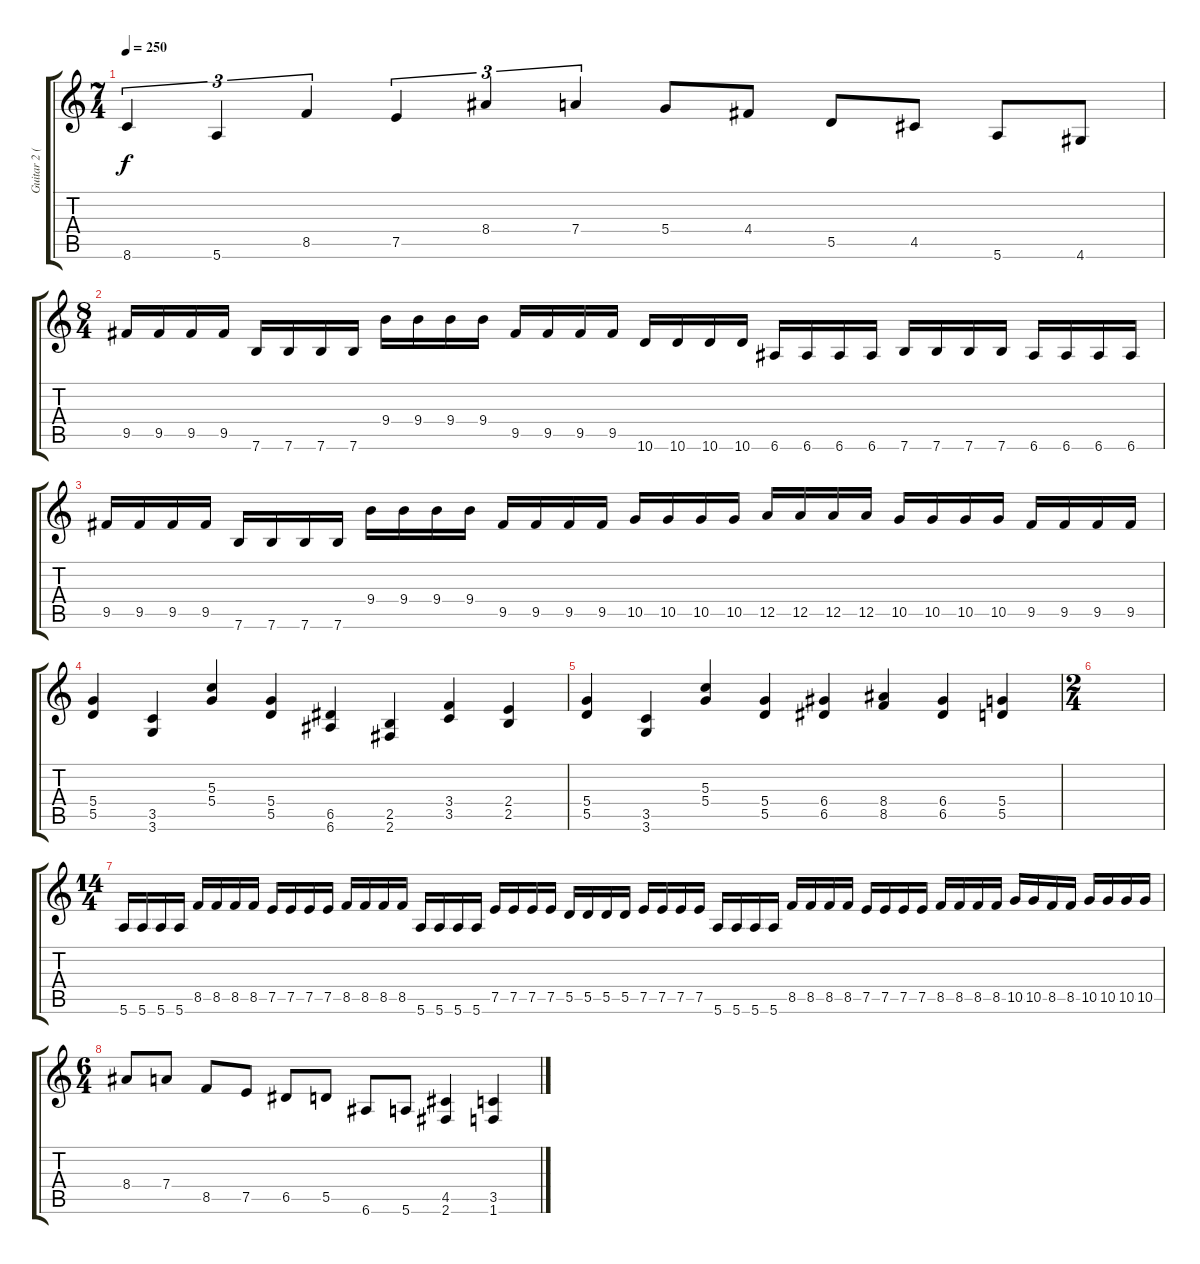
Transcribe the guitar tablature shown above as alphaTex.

\track ("Guitar 2 (Matt Sotelo)" "Guitar 2 (") {instrument distortionguitar}
\staff {score tabs}
\tuning (E4 B3 G3 D3 A2 E2) {hide}
\ts (7 4)
\tempo 250
\clef g2
\ks c
8.6.4{tu (3 2) dy f} 5.6.4{tu (3 2)} 8.5.4{tu (3 2)} 7.5.4{tu (3 2)} 8.4.4{tu (3 2)} 7.4.4{tu (3 2)} 5.4.8 4.4.8 5.5.8 4.5.8 5.6.8 4.6.8 |
\ts (8 4)
9.5.16 9.5.16 9.5.16 9.5.16 7.6.16 7.6.16 7.6.16 7.6.16 9.4.16 9.4.16 9.4.16 9.4.16 9.5.16 9.5.16 9.5.16 9.5.16 10.6.16 10.6.16 10.6.16 10.6.16 6.6.16 6.6.16 6.6.16 6.6.16 7.6.16 7.6.16 7.6.16 7.6.16 6.6.16 6.6.16 6.6.16 6.6.16 |
9.5.16 9.5.16 9.5.16 9.5.16 7.6.16 7.6.16 7.6.16 7.6.16 9.4.16 9.4.16 9.4.16 9.4.16 9.5.16 9.5.16 9.5.16 9.5.16 10.5.16 10.5.16 10.5.16 10.5.16 12.5.16 12.5.16 12.5.16 12.5.16 10.5.16 10.5.16 10.5.16 10.5.16 9.5.16 9.5.16 9.5.16 9.5.16 |
(5.4 5.5).4 (3.5 3.6).4 (5.3 5.4).4 (5.4 5.5).4 (6.5 6.6).4 (2.5 2.6).4 (3.4 3.5).4 (2.4 2.5).4 |
(5.4 5.5).4 (3.5 3.6).4 (5.3 5.4).4 (5.4 5.5).4 (6.4 6.5).4 (8.4 8.5).4 (6.4 6.5).4 (5.4 5.5).4 |
\ts (2 4)
|
\ts (14 4)
5.6.16 5.6.16 5.6.16 5.6.16 8.5.16 8.5.16 8.5.16 8.5.16 7.5.16 7.5.16 7.5.16 7.5.16 8.5.16 8.5.16 8.5.16 8.5.16 5.6.16 5.6.16 5.6.16 5.6.16 7.5.16 7.5.16 7.5.16 7.5.16 5.5.16 5.5.16 5.5.16 5.5.16 7.5.16 7.5.16 7.5.16 7.5.16 5.6.16 5.6.16 5.6.16 5.6.16 8.5.16 8.5.16 8.5.16 8.5.16 7.5.16 7.5.16 7.5.16 7.5.16 8.5.16 8.5.16 8.5.16 8.5.16 10.5.16 10.5.16 8.5.16 8.5.16 10.5.16 10.5.16 10.5.16 10.5.16 |
\ts (6 4)
8.4.8 7.4.8 8.5.8 7.5.8 6.5.8 5.5.8 6.6.8 5.6.8 (4.5 2.6).4 (3.5 1.6).4
